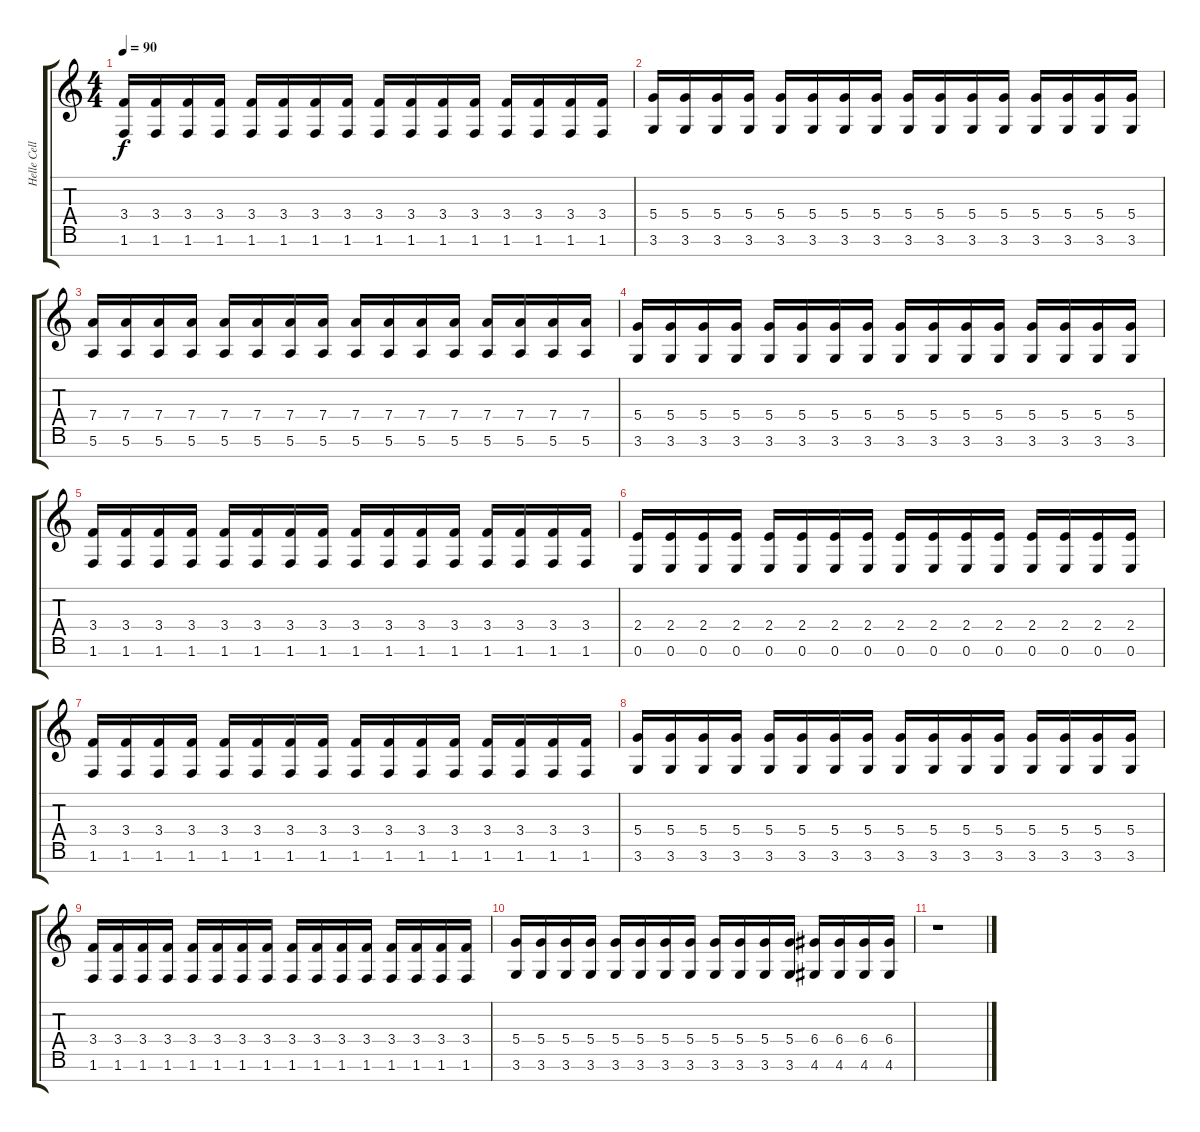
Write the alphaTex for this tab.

\track ("Helle Cello" "Helle Cell") {instrument distortionguitar}
\staff {score tabs}
\tuning (E4 B3 G3 D3 A2 E2 B1) {hide}
\ts (4 4)
\tempo 90
\clef g2
\ks c
(3.4 1.6).16{dy f} (3.4 1.6).16 (3.4 1.6).16 (3.4 1.6).16 (3.4 1.6).16 (3.4 1.6).16 (3.4 1.6).16 (3.4 1.6).16 (3.4 1.6).16 (3.4 1.6).16 (3.4 1.6).16 (3.4 1.6).16 (3.4 1.6).16 (3.4 1.6).16 (3.4 1.6).16 (3.4 1.6).16 |
(5.4 3.6).16 (5.4 3.6).16 (5.4 3.6).16 (5.4 3.6).16 (5.4 3.6).16 (5.4 3.6).16 (5.4 3.6).16 (5.4 3.6).16 (5.4 3.6).16 (5.4 3.6).16 (5.4 3.6).16 (5.4 3.6).16 (5.4 3.6).16 (5.4 3.6).16 (5.4 3.6).16 (5.4 3.6).16 |
(7.4 5.6).16 (7.4 5.6).16 (7.4 5.6).16 (7.4 5.6).16 (7.4 5.6).16 (7.4 5.6).16 (7.4 5.6).16 (7.4 5.6).16 (7.4 5.6).16 (7.4 5.6).16 (7.4 5.6).16 (7.4 5.6).16 (7.4 5.6).16 (7.4 5.6).16 (7.4 5.6).16 (7.4 5.6).16 |
(5.4 3.6).16 (5.4 3.6).16 (5.4 3.6).16 (5.4 3.6).16 (5.4 3.6).16 (5.4 3.6).16 (5.4 3.6).16 (5.4 3.6).16 (5.4 3.6).16 (5.4 3.6).16 (5.4 3.6).16 (5.4 3.6).16 (5.4 3.6).16 (5.4 3.6).16 (5.4 3.6).16 (5.4 3.6).16 |
(3.4 1.6).16 (3.4 1.6).16 (3.4 1.6).16 (3.4 1.6).16 (3.4 1.6).16 (3.4 1.6).16 (3.4 1.6).16 (3.4 1.6).16 (3.4 1.6).16 (3.4 1.6).16 (3.4 1.6).16 (3.4 1.6).16 (3.4 1.6).16 (3.4 1.6).16 (3.4 1.6).16 (3.4 1.6).16 |
(2.4 0.6).16 (2.4 0.6).16 (2.4 0.6).16 (2.4 0.6).16 (2.4 0.6).16 (2.4 0.6).16 (2.4 0.6).16 (2.4 0.6).16 (2.4 0.6).16 (2.4 0.6).16 (2.4 0.6).16 (2.4 0.6).16 (2.4 0.6).16 (2.4 0.6).16 (2.4 0.6).16 (2.4 0.6).16 |
(3.4 1.6).16 (3.4 1.6).16 (3.4 1.6).16 (3.4 1.6).16 (3.4 1.6).16 (3.4 1.6).16 (3.4 1.6).16 (3.4 1.6).16 (3.4 1.6).16 (3.4 1.6).16 (3.4 1.6).16 (3.4 1.6).16 (3.4 1.6).16 (3.4 1.6).16 (3.4 1.6).16 (3.4 1.6).16 |
(5.4 3.6).16 (5.4 3.6).16 (5.4 3.6).16 (5.4 3.6).16 (5.4 3.6).16 (5.4 3.6).16 (5.4 3.6).16 (5.4 3.6).16 (5.4 3.6).16 (5.4 3.6).16 (5.4 3.6).16 (5.4 3.6).16 (5.4 3.6).16 (5.4 3.6).16 (5.4 3.6).16 (5.4 3.6).16 |
(3.4 1.6).16 (3.4 1.6).16 (3.4 1.6).16 (3.4 1.6).16 (3.4 1.6).16 (3.4 1.6).16 (3.4 1.6).16 (3.4 1.6).16 (3.4 1.6).16 (3.4 1.6).16 (3.4 1.6).16 (3.4 1.6).16 (3.4 1.6).16 (3.4 1.6).16 (3.4 1.6).16 (3.4 1.6).16 |
(5.4 3.6).16 (5.4 3.6).16 (5.4 3.6).16 (5.4 3.6).16 (5.4 3.6).16 (5.4 3.6).16 (5.4 3.6).16 (5.4 3.6).16 (5.4 3.6).16 (5.4 3.6).16 (5.4 3.6).16 (5.4 3.6).16 (6.4 4.6).16 (6.4 4.6).16 (6.4 4.6).16 (6.4 4.6).16 |
r.1
